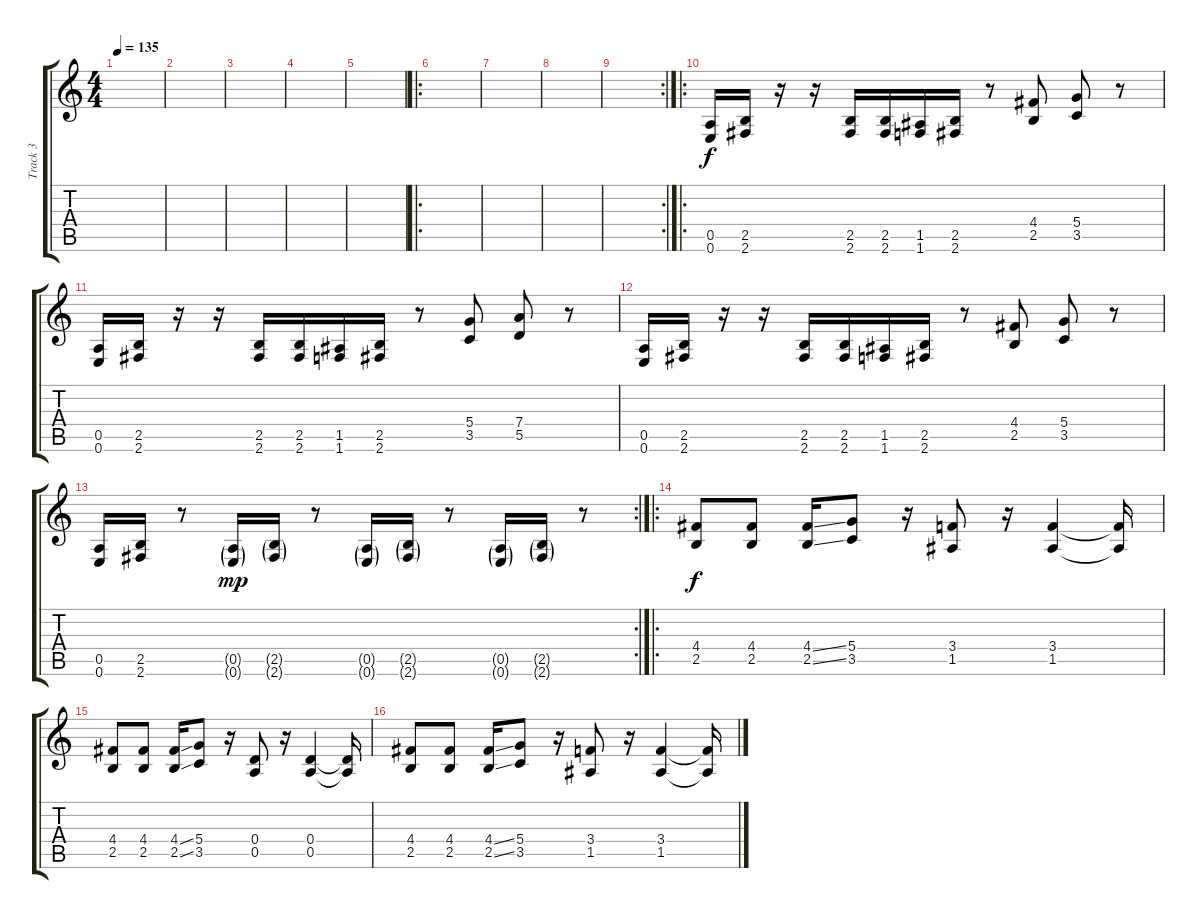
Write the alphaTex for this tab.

\track ("Track 3" "Track 3") {instrument distortionguitar}
\staff {score tabs}
\tuning (E4 B3 G3 D3 A2 E2) {hide}
\ts (4 4)
\tempo 135
\clef g2
\ks c
|
|
|
|
|
\ro
|
|
|
\rc 2
|
\ro
(0.5 0.6).16 (2.5 2.6).16 r.16 r.16 (2.5 2.6).16 (2.5 2.6).16 (1.5 1.6).16 (2.5 2.6).16 r.8 (4.4 2.5).8 (5.4 3.5).8 r.8 |
(0.5 0.6).16 (2.5 2.6).16 r.16 r.16 (2.5 2.6).16 (2.5 2.6).16 (1.5 1.6).16 (2.5 2.6).16 r.8 (5.4 3.5).8 (7.4 5.5).8 r.8 |
(0.5 0.6).16 (2.5 2.6).16 r.16 r.16 (2.5 2.6).16 (2.5 2.6).16 (1.5 1.6).16 (2.5 2.6).16 r.8 (4.4 2.5).8 (5.4 3.5).8 r.8 |
\rc 2
(0.5 0.6).16 (2.5 2.6).16 r.8 (0.5{g} 0.6{g}).16{dy mp} (2.5{g} 2.6{g}).16 r.8 (0.5{g} 0.6{g}).16 (2.5{g} 2.6{g}).16 r.8 (0.5{g} 0.6{g}).16 (2.5{g} 2.6{g}).16 r.8 |
\ro
(4.4 2.5).8{dy f} (4.4 2.5).8 (4.4{ss} 2.5{ss}).16 (5.4 3.5).8 r.16 (3.4 1.5).8 r.16 (3.4 1.5).4 (3.4{t} 1.5{t}).16 |
(4.4 2.5).8 (4.4 2.5).8 (4.4{ss} 2.5{ss}).16 (5.4 3.5).8 r.16 (0.4 0.5).8 r.16 (0.4 0.5).4 (0.4{t} 0.5{t}).16 |
(4.4 2.5).8 (4.4 2.5).8 (4.4{ss} 2.5{ss}).16 (5.4 3.5).8 r.16 (3.4 1.5).8 r.16 (3.4 1.5).4 (3.4{t} 1.5{t}).16
